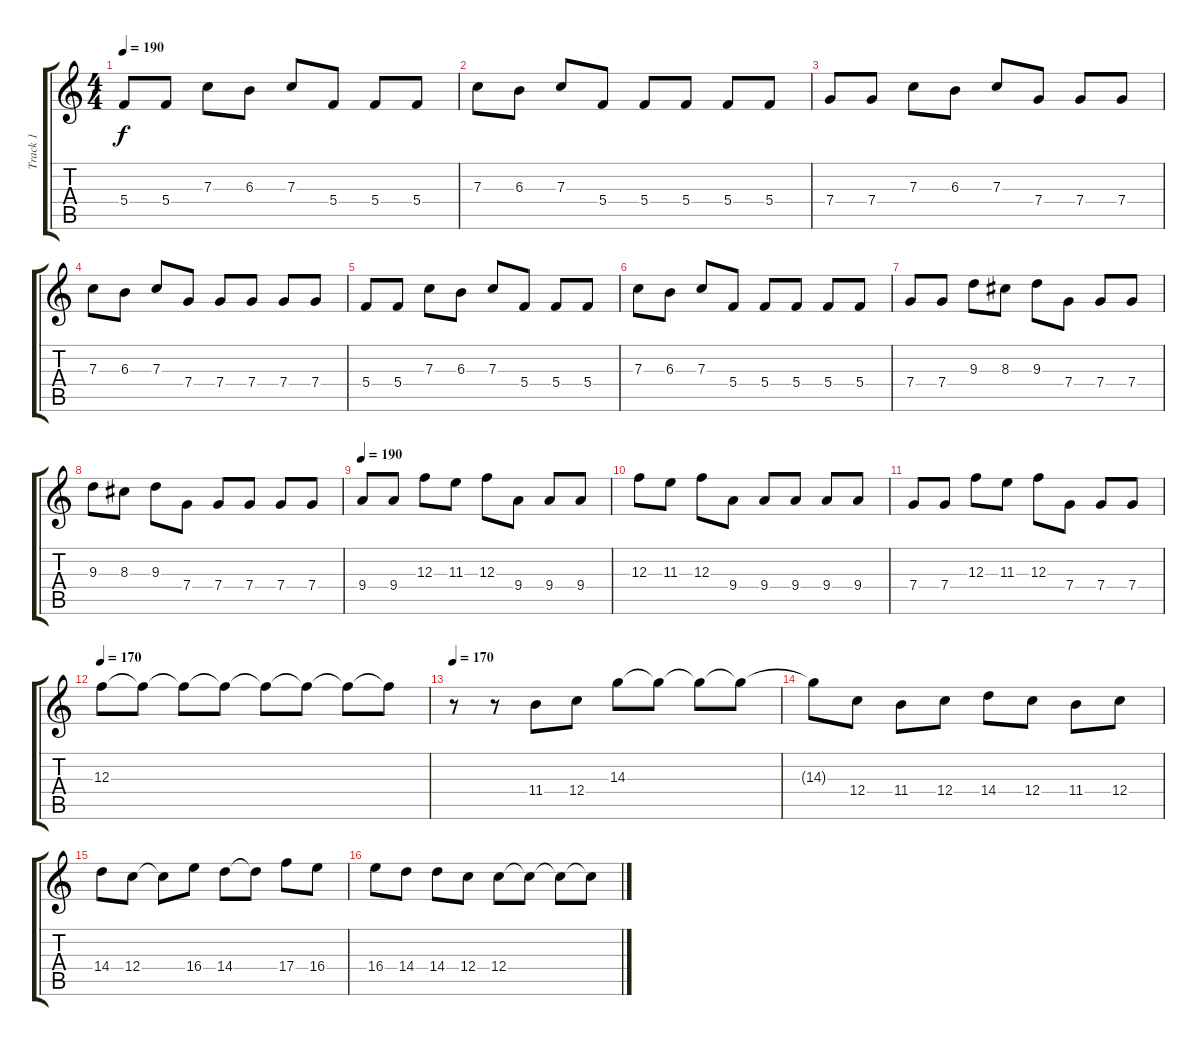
\track ("Track 1" "Track 1") {instrument distortionguitar}
\staff {score tabs}
\tuning (D4 A3 F3 C3 G2 C2) {hide}
\ts (4 4)
\tempo 190
\clef g2
\ks c
5.4.8{dy f} 5.4.8 7.3.8 6.3.8 7.3.8 5.4.8 5.4.8 5.4.8 |
7.3.8 6.3.8 7.3.8 5.4.8 5.4.8 5.4.8 5.4.8 5.4.8 |
7.4.8 7.4.8 7.3.8 6.3.8 7.3.8 7.4.8 7.4.8 7.4.8 |
7.3.8 6.3.8 7.3.8 7.4.8 7.4.8 7.4.8 7.4.8 7.4.8 |
5.4.8 5.4.8 7.3.8 6.3.8 7.3.8 5.4.8 5.4.8 5.4.8 |
7.3.8 6.3.8 7.3.8 5.4.8 5.4.8 5.4.8 5.4.8 5.4.8 |
7.4.8 7.4.8 9.3.8 8.3.8 9.3.8 7.4.8 7.4.8 7.4.8 |
9.3.8 8.3.8 9.3.8 7.4.8 7.4.8 7.4.8 7.4.8 7.4.8 |
\tempo 190
9.4.8 9.4.8 12.3.8 11.3.8 12.3.8 9.4.8 9.4.8 9.4.8 |
12.3.8 11.3.8 12.3.8 9.4.8 9.4.8 9.4.8 9.4.8 9.4.8 |
7.4.8 7.4.8 12.3.8 11.3.8 12.3.8 7.4.8 7.4.8 7.4.8 |
\tempo 170
12.3.8 12.3{t}.8 12.3{t}.8 12.3{t}.8 12.3{t}.8 12.3{t}.8 12.3{t}.8 12.3{t}.8 |
\tempo 170
r.8 r.8 11.4.8 12.4.8 14.3.8 14.3{t}.8 14.3{t}.8 14.3{t}.8 |
14.3{t}.8 12.4.8 11.4.8 12.4.8 14.4.8 12.4.8 11.4.8 12.4.8 |
14.4.8 12.4.8 12.4{t}.8 16.4.8 14.4.8 14.4{t}.8 17.4.8 16.4.8 |
16.4.8 14.4.8 14.4.8 12.4.8 12.4.8 12.4{t}.8 12.4{t}.8 12.4{t}.8
